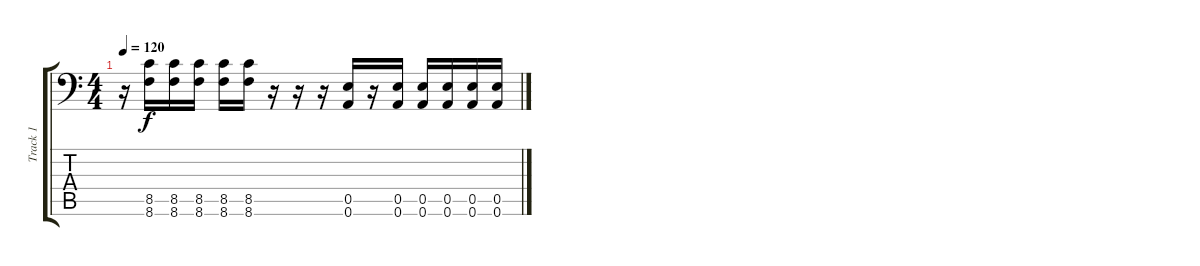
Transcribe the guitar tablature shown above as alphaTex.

\track ("Track 1" "Track 1") {instrument distortionguitar}
\staff {score tabs}
\tuning (B3 Gb3 D3 A2 E2 A1) {hide}
\ts (4 4)
\tempo 120
\clef f4
\ks c
r.16{dy f} (8.5 8.6).16 (8.5 8.6).16 (8.5 8.6).16 (8.5 8.6).16 (8.5 8.6).16 r.16 r.16 r.16 (0.5 0.6).16 r.16 (0.5 0.6).16 (0.5 0.6).16 (0.5 0.6).16 (0.5 0.6).16 (0.5 0.6).16
